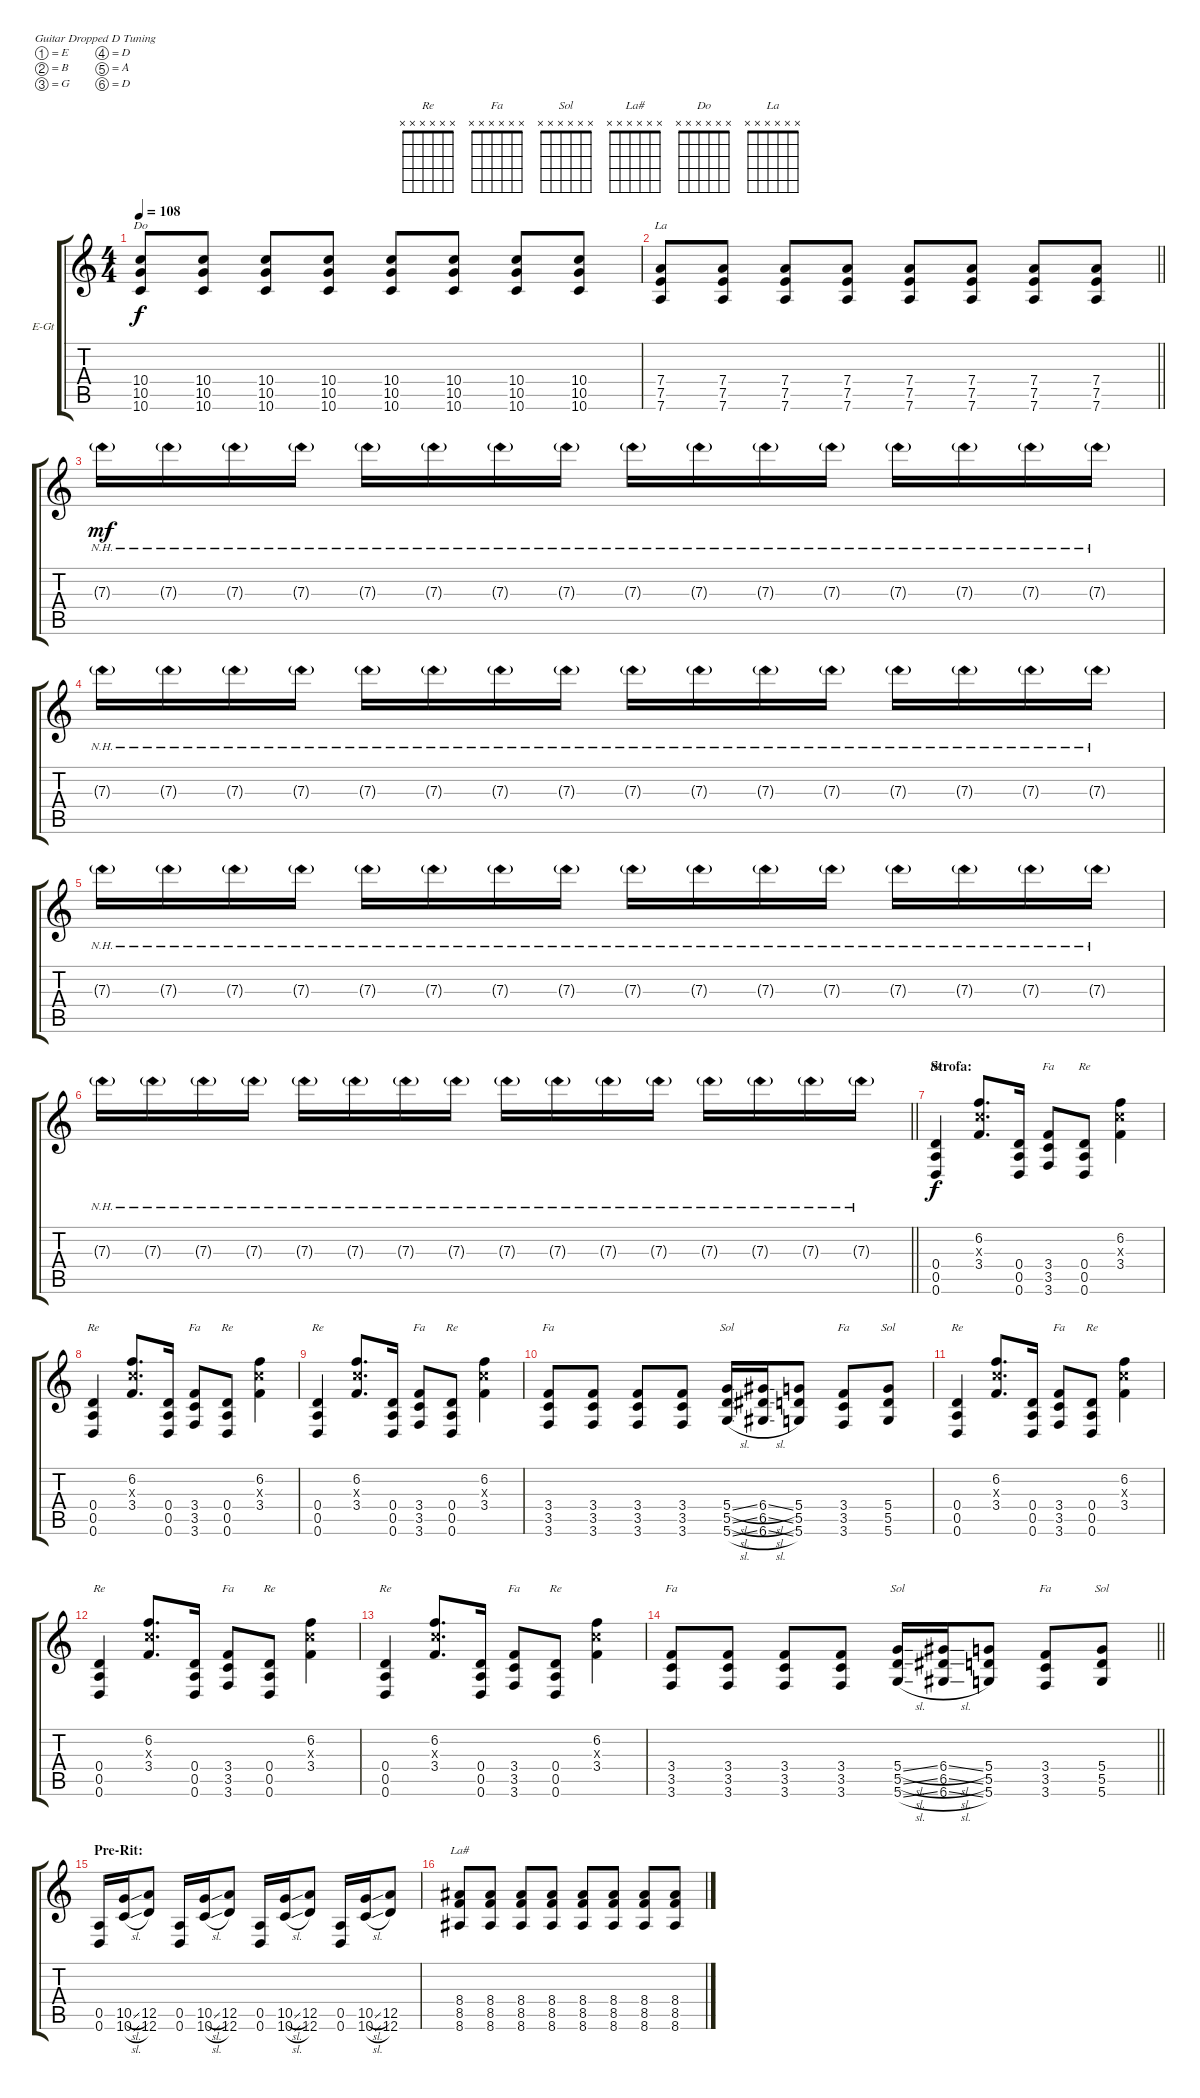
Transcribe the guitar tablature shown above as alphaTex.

\bracketExtendMode groupsimilarinstruments
\firstSystemTrackNameOrientation horizontal
\otherSystemsTrackNameOrientation horizontal
\track ("Chitarra 1" "E-Gt") {instrument overdrivenguitar}
\staff {score tabs}
\tuning (E4 B3 G3 D3 A2 D2)
\chord ("Re" x x x x x x)
\chord ("Fa" x x x x x x)
\chord ("Sol" x x x x x x)
\chord ("La#" x x x x x x)
\chord ("Do" x x x x x x)
\chord ("La" x x x x x x)
\ts (4 4)
\tempo 108
\clef g2
\ks c
(10.4 10.5 10.6).8{ch "Do" dy f} (10.4 10.5 10.6).8 (10.4 10.5 10.6).8 (10.4 10.5 10.6).8 (10.4 10.5 10.6).8 (10.4 10.5 10.6).8 (10.4 10.5 10.6).8 (10.4 10.5 10.6).8 |
\barLineRight lightlight
(7.4 7.5 7.6).8{ch "La"} (7.4 7.5 7.6).8 (7.4 7.5 7.6).8 (7.4 7.5 7.6).8 (7.4 7.5 7.6).8 (7.4 7.5 7.6).8 (7.4 7.5 7.6).8 (7.4 7.5 7.6).8 |
\section ("" "")
7.3{nh g}.16{dy mf} 7.3{nh g}.16 7.3{nh g}.16 7.3{nh g}.16 7.3{nh g}.16 7.3{nh g}.16 7.3{nh g}.16 7.3{nh g}.16 7.3{nh g}.16 7.3{nh g}.16 7.3{nh g}.16 7.3{nh g}.16 7.3{nh g}.16 7.3{nh g}.16 7.3{nh g}.16 7.3{nh g}.16 |
7.3{nh g}.16 7.3{nh g}.16 7.3{nh g}.16 7.3{nh g}.16 7.3{nh g}.16 7.3{nh g}.16 7.3{nh g}.16 7.3{nh g}.16 7.3{nh g}.16 7.3{nh g}.16 7.3{nh g}.16 7.3{nh g}.16 7.3{nh g}.16 7.3{nh g}.16 7.3{nh g}.16 7.3{nh g}.16 |
7.3{nh g}.16 7.3{nh g}.16 7.3{nh g}.16 7.3{nh g}.16 7.3{nh g}.16 7.3{nh g}.16 7.3{nh g}.16 7.3{nh g}.16 7.3{nh g}.16 7.3{nh g}.16 7.3{nh g}.16 7.3{nh g}.16 7.3{nh g}.16 7.3{nh g}.16 7.3{nh g}.16 7.3{nh g}.16 |
\barLineRight lightlight
7.3{nh g}.16 7.3{nh g}.16 7.3{nh g}.16 7.3{nh g}.16 7.3{nh g}.16 7.3{nh g}.16 7.3{nh g}.16 7.3{nh g}.16 7.3{nh g}.16 7.3{nh g}.16 7.3{nh g}.16 7.3{nh g}.16 7.3{nh g}.16 7.3{nh g}.16 7.3{nh g}.16 7.3{nh g}.16 |
\section ("" "Strofa:")
(0.4 0.5 0.6).4{ch "Re" dy f} (6.2 5.3{x} 3.4).8{d} (0.4 0.5 0.6).16 (3.4 3.5 3.6).8{ch "Fa"} (0.4 0.5 0.6).8{ch "Re"} (6.2 5.3{x} 3.4).4 |
(0.4 0.5 0.6).4{ch "Re"} (6.2 5.3{x} 3.4).8{d} (0.4 0.5 0.6).16 (3.4 3.5 3.6).8{ch "Fa"} (0.4 0.5 0.6).8{ch "Re"} (6.2 5.3{x} 3.4).4 |
(0.4 0.5 0.6).4{ch "Re"} (6.2 5.3{x} 3.4).8{d} (0.4 0.5 0.6).16 (3.4 3.5 3.6).8{ch "Fa"} (0.4 0.5 0.6).8{ch "Re"} (6.2 5.3{x} 3.4).4 |
(3.4 3.5 3.6).8{ch "Fa"} (3.4 3.5 3.6).8 (3.4 3.5 3.6).8 (3.4 3.5 3.6).8 (5.4{sl} 5.5{sl} 5.6{sl}).16{ch "Sol"} (6.4{sl} 6.5{sl} 6.6{sl}).16 (5.4 5.5 5.6).8 (3.4 3.5 3.6).8{ch "Fa"} (5.4 5.5 5.6).8{ch "Sol"} |
(0.4 0.5 0.6).4{ch "Re"} (6.2 5.3{x} 3.4).8{d} (0.4 0.5 0.6).16 (3.4 3.5 3.6).8{ch "Fa"} (0.4 0.5 0.6).8{ch "Re"} (6.2 5.3{x} 3.4).4 |
(0.4 0.5 0.6).4{ch "Re"} (6.2 5.3{x} 3.4).8{d} (0.4 0.5 0.6).16 (3.4 3.5 3.6).8{ch "Fa"} (0.4 0.5 0.6).8{ch "Re"} (6.2 5.3{x} 3.4).4 |
(0.4 0.5 0.6).4{ch "Re"} (6.2 5.3{x} 3.4).8{d} (0.4 0.5 0.6).16 (3.4 3.5 3.6).8{ch "Fa"} (0.4 0.5 0.6).8{ch "Re"} (6.2 5.3{x} 3.4).4 |
\barLineRight lightlight
(3.4 3.5 3.6).8{ch "Fa"} (3.4 3.5 3.6).8 (3.4 3.5 3.6).8 (3.4 3.5 3.6).8 (5.4{sl} 5.5{sl} 5.6{sl}).16{ch "Sol"} (6.4{sl} 6.5{sl} 6.6{sl}).16 (5.4 5.5 5.6).8 (3.4 3.5 3.6).8{ch "Fa"} (5.4 5.5 5.6).8{ch "Sol"} |
\section ("" "Pre-Rit:")
(0.5 0.6).16 (10.5{sl} 10.6{sl}).16 (12.5 12.6).8 (0.5 0.6).16 (10.5{sl} 10.6{sl}).16 (12.5 12.6).8 (0.5 0.6).16 (10.5{sl} 10.6{sl}).16 (12.5 12.6).8 (0.5 0.6).16 (10.5{sl} 10.6{sl}).16 (12.5 12.6).8 |
(8.4 8.5 8.6).8{ch "La#"} (8.4 8.5 8.6).8 (8.4 8.5 8.6).8 (8.4 8.5 8.6).8 (8.4 8.5 8.6).8 (8.4 8.5 8.6).8 (8.4 8.5 8.6).8 (8.4 8.5 8.6).8
